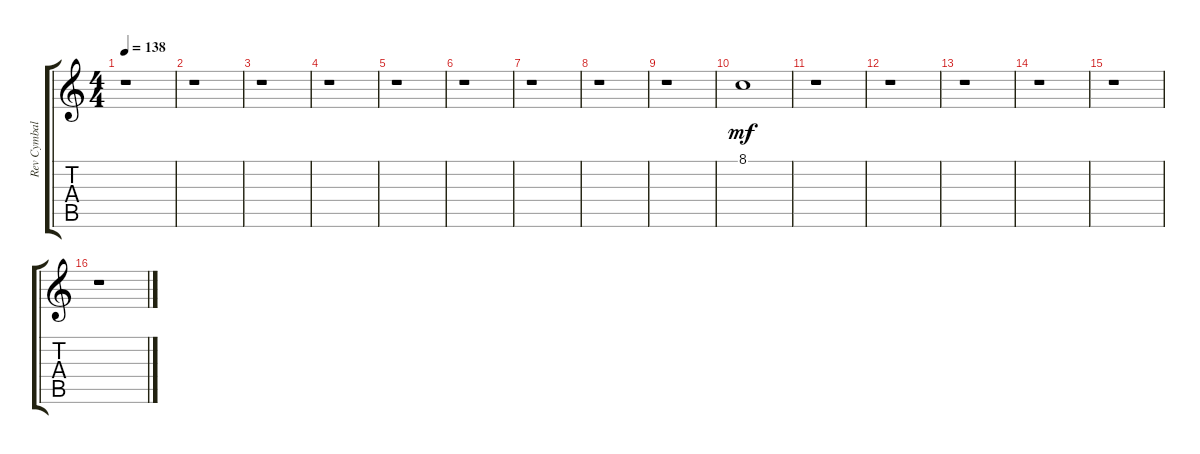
\track ("Rev Cymbal" "Rev Cymbal") {instrument reversecymbal}
\staff {score tabs}
\tuning (E4 B3 G3 D3 A2 E2) {hide}
\ts (4 4)
\tempo 138
\clef g2
\ks c
r.1{dy mf} |
r.1 |
r.1 |
r.1 |
r.1 |
r.1 |
r.1 |
r.1 |
r.1 |
8.1.1 |
r.1 |
r.1 |
r.1 |
r.1 |
r.1 |
r.1
